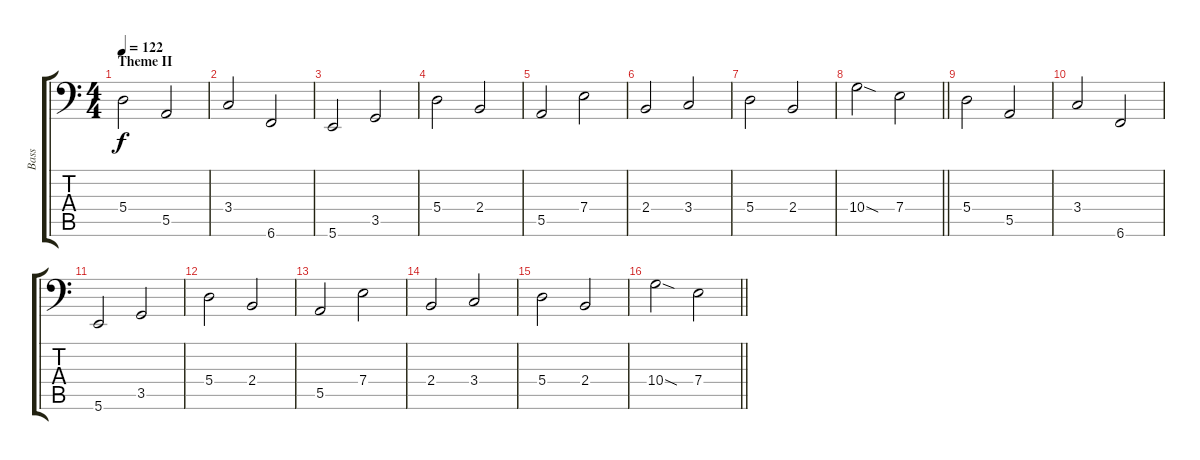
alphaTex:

\track ("Bass" "Bass") {instrument fretlessbass}
\staff {score tabs}
\tuning (C3 G2 D2 A1 E1 B0) {hide}
\ts (4 4)
\section ("" "Theme II")
\tempo 122
\clef f4
\ks c
5.4.2{dy f} 5.5.2 |
3.4.2 6.6.2 |
5.6.2 3.5.2 |
5.4.2 2.4.2 |
5.5.2 7.4.2 |
2.4.2 3.4.2 |
5.4.2 2.4.2 |
\barLineRight lightlight
10.4{sod}.2 7.4.2 |
5.4.2 5.5.2 |
3.4.2 6.6.2 |
5.6.2 3.5.2 |
5.4.2 2.4.2 |
5.5.2 7.4.2 |
2.4.2 3.4.2 |
5.4.2 2.4.2 |
\barLineRight lightlight
10.4{sod}.2 7.4.2
